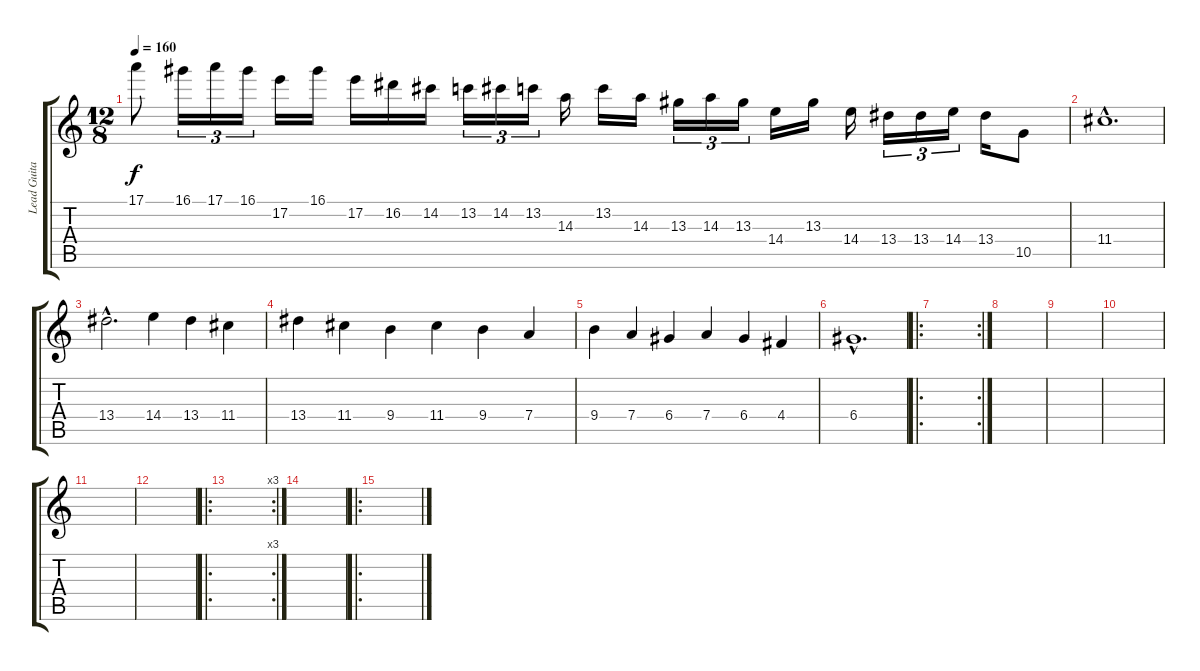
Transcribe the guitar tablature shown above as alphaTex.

\track ("Lead Guitar" "Lead Guita") {instrument overdrivenguitar}
\staff {score tabs}
\tuning (E4 B3 G3 D3 A2 E2) {hide}
\ts (12 8)
\tempo 160
\clef g2
\ks c
17.1.8{dy f} 16.1.16{tu (3 2)} 17.1.16{tu (3 2)} 16.1.16{tu (3 2)} 17.2.16 16.1.16 17.2.16 16.2.16 14.2.16 13.2.16{tu (3 2)} 14.2.16{tu (3 2)} 13.2.16{tu (3 2)} 14.3.16 13.2.16 14.3.16 13.3.16{tu (3 2)} 14.3.16{tu (3 2)} 13.3.16{tu (3 2)} 14.4.16 13.3.16 14.4.16 13.4.16{tu (3 2)} 13.4.16{tu (3 2)} 14.4.16{tu (3 2)} 13.4.16 10.5.8 |
11.4{hac}.1{d} |
13.4{hac}.2{d} 14.4.4 13.4.4 11.4.4 |
13.4.4 11.4.4 9.4.4 11.4.4 9.4.4 7.4.4 |
9.4.4 7.4.4 6.4.4 7.4.4 6.4.4 4.4.4 |
6.4{hac}.1{d} |
\ro
\rc 2
|
|
|
|
|
|
\ro
\rc 3
|
|
\ro
